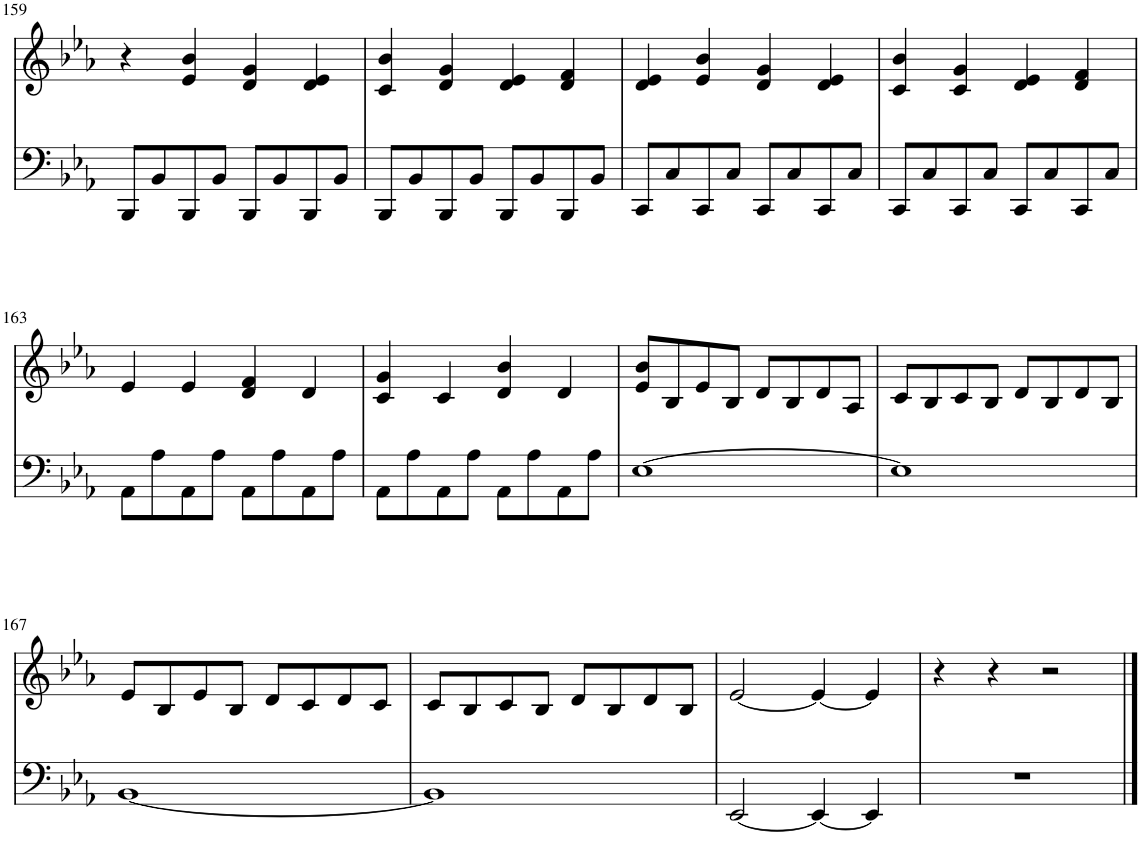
**kern	**kern
*part1	*part1
*staff2	*staff1
*I"Piano	*
*I'Pno.	*
!!LO:PB:g=z
*clefF4	*clefG2
*k[b-e-a-]	*k[b-e-a-]
*M4/4	*M4/4
*met(c)	*met(c)
=159	=159
8BBB-/L	4r
8BB-/	.
8BBB-/	4e-/ 4b-/
8BB-/J	.
8BBB-/L	4d/ 4g/
8BB-/	.
8BBB-/	4d/ 4e-/
8BB-/J	.
=160	=160
8BBB-/L	4c/ 4b-/
8BB-/	.
8BBB-/	4d/ 4g/
8BB-/J	.
8BBB-/L	4d/ 4e-/
8BB-/	.
8BBB-/	4d/ 4f/
8BB-/J	.
=161	=161
8CC/L	4d/ 4e-/
8C/	.
8CC/	4e-/ 4b-/
8C/J	.
8CC/L	4d/ 4g/
8C/	.
8CC/	4d/ 4e-/
8C/J	.
=162	=162
8CC/L	4c/ 4b-/
8C/	.
8CC/	4c/ 4g/
8C/J	.
8CC/L	4d/ 4e-/
8C/	.
8CC/	4d/ 4f/
8C/J	.
!!LO:LB:g=z
=163	=163
8AA-\L	4e-/
8A-\	.
8AA-\	4e-/
8A-\J	.
8AA-\L	4d/ 4f/
8A-\	.
8AA-\	4d/
8A-\J	.
=164	=164
8AA-\L	4c/ 4g/
8A-\	.
8AA-\	4c/
8A-\J	.
8AA-\L	4d/ 4b-/
8A-\	.
8AA-\	4d/
8A-\J	.
=165	=165
[1E-	8e-/ 8b-/L
.	8B-/
.	8e-/
.	8B-/J
.	8d/L
.	8B-/
.	8d/
.	8A-/J
=166	=166
1E-]	8c/L
.	8B-/
.	8c/
.	8B-/J
.	8d/L
.	8B-/
.	8d/
.	8B-/J
!!LO:LB:g=z
=167	=167
[1BB-	8e-/L
.	8B-/
.	8e-/
.	8B-/J
.	8d/L
.	8c/
.	8d/
.	8c/J
=168	=168
1BB-]	8c/L
.	8B-/
.	8c/
.	8B-/J
.	8d/L
.	8B-/
.	8d/
.	8B-/J
=169	=169
[2EE-/	[2e-/
4EE-/_	4e-/_
4EE-/]	4e-/]
=170	=170
1r	4r
.	4r
.	2r
==	==
*-	*-
